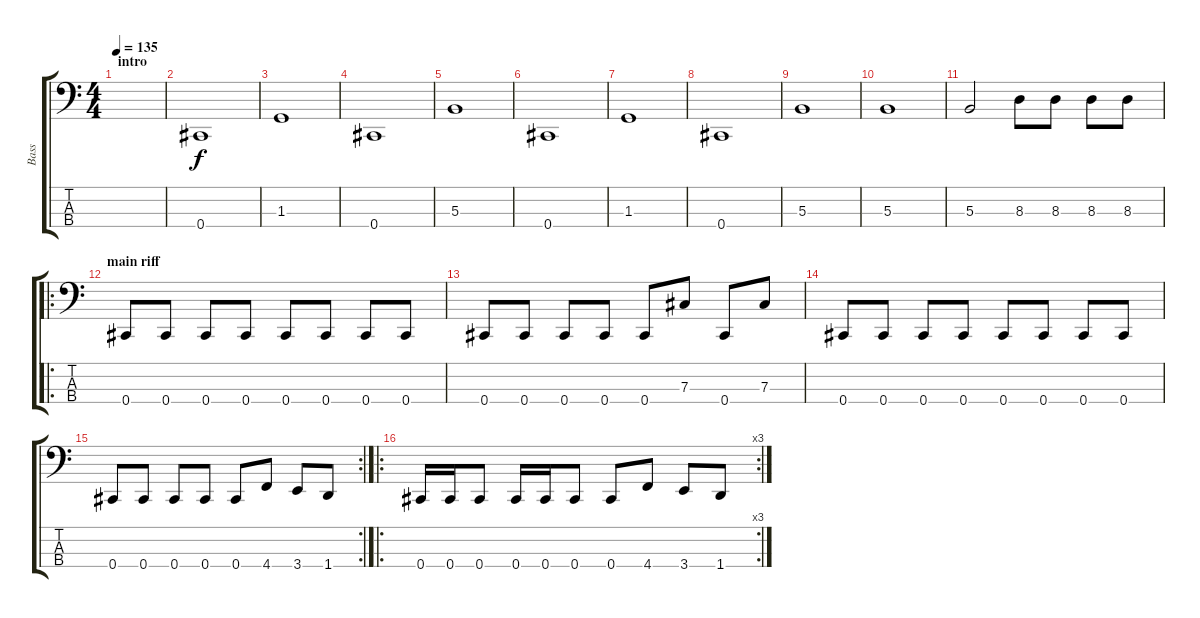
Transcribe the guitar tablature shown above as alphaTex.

\track ("Bass" "Bass") {instrument electricbasspick}
\staff {score tabs}
\tuning (E2 B1 Gb1 Db1) {hide}
\ts (4 4)
\section ("" "intro")
\tempo 135
\clef f4
\ks c
|
0.4.1 |
1.3.1 |
0.4.1 |
5.3.1 |
0.4.1 |
1.3.1 |
0.4.1 |
5.3.1 |
5.3.1 |
5.3.2 8.3.8 8.3.8 8.3.8 8.3.8 |
\ro
\section ("" "main riff")
0.4.8 0.4.8 0.4.8 0.4.8 0.4.8 0.4.8 0.4.8 0.4.8 |
0.4.8 0.4.8 0.4.8 0.4.8 0.4.8 7.3.8 0.4.8 7.3.8 |
0.4.8 0.4.8 0.4.8 0.4.8 0.4.8 0.4.8 0.4.8 0.4.8 |
\rc 2
0.4.8 0.4.8 0.4.8 0.4.8 0.4.8 4.4.8 3.4.8 1.4.8 |
\ro
\rc 3
0.4.16 0.4.16 0.4.8 0.4.16 0.4.16 0.4.8 0.4.8 4.4.8 3.4.8 1.4.8
